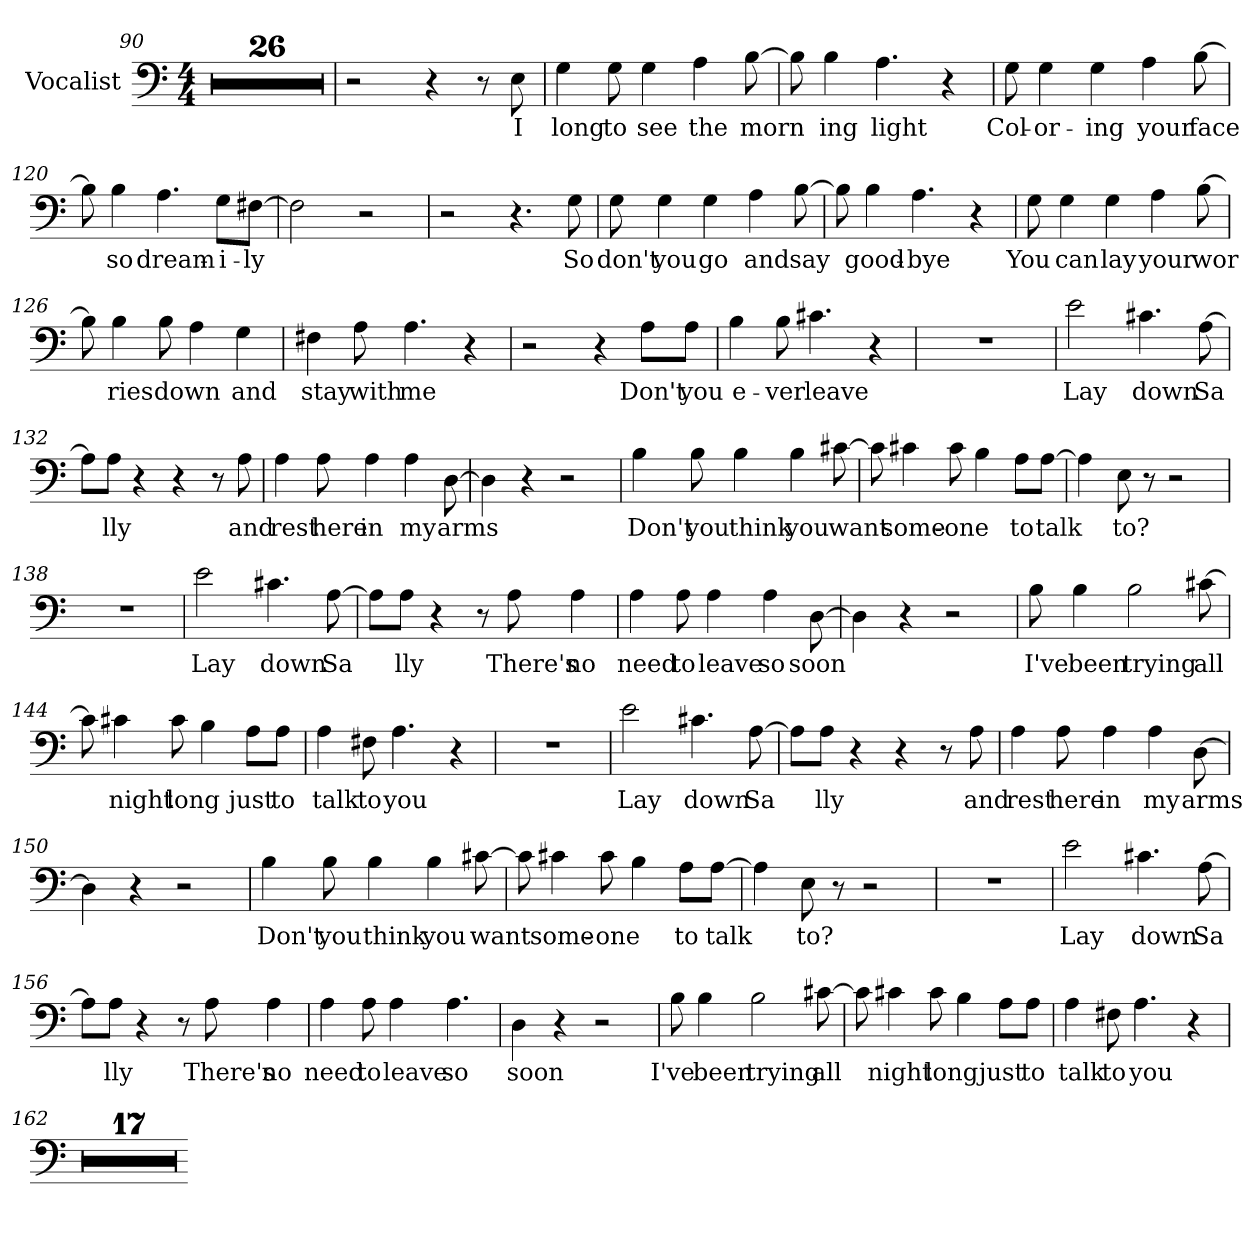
**kern	**text
*part1	*part1
*staff1	*staff1
*I"Vocalist	*
*clefF4	*
*M4/4	*
=90	=90
1r	.
=91	=91
1r	.
=92	=92
1r	.
=93	=93
1r	.
=94	=94
1r	.
=95	=95
1r	.
=96	=96
1r	.
=97	=97
1r	.
=98	=98
1r	.
=99	=99
1r	.
=100	=100
1r	.
=101	=101
1r	.
=102	=102
1r	.
=103	=103
1r	.
=104	=104
1r	.
=105	=105
1r	.
=106	=106
1r	.
=107	=107
1r	.
=108	=108
1r	.
=109	=109
1r	.
=110	=110
1r	.
=111	=111
1r	.
=112	=112
1r	.
=113	=113
1r	.
=114	=114
1r	.
=115	=115
1r	.
=116	=116
2r	.
4r	.
8r	.
8E	I
=117	=117
4G	long
8G	to
4G	see
4A	the
[8B	morn-
=118	=118
8B]	_
4B	-ing
4.A	light
4r	.
=119	=119
8G	Col-
4G	-or-
4G	-ing
4A	your
[8B	face
=120	=120
8B]	_
4B	so
4.A	dream-
8G\L	-i-
[8F#X\J	-ly
=121	=121
2F#]	_
2r	.
=122	=122
2r	.
4.r	.
8G	So
=123	=123
8G	don't
4G	you
4G	go
4A	and
[8B	say
=124	=124
8B]	_
4B	good-
4.A	-bye
4r	.
=125	=125
8G	You
4G	can
4G	lay
4A	your
[8B	wor-
=126	=126
8B]	_
4B	-ries
8B	down
4A	_
4G	and
=127	=127
4F#X	stay
8A	with
4.A	me
4r	.
=128	=128
2r	.
4r	.
8A\L	Don't
8A\J	you
=129	=129
4B	e-
8B	-ver
4.c#X	leave
4r	.
=130	=130
1r	.
=131	=131
2e	Lay
4.c#X	down
[8A	Sa-
=132	=132
8A\L]	_
8A\J	-lly
4r	.
4r	.
8r	.
8A	and
=133	=133
4A	rest
8A	here
4A	in
4A	my
[8D	arms
=134	=134
4D]	_
4r	.
2r	.
=135	=135
4B	Don't
8B	you
4B	think
4B	you
[8c#X	want
=136	=136
8c#]	_
4c#X	some-
8c#	-one
4B	_
8A\L	to
[8A\J	talk
=137	=137
4A]	_
8E	to?
8r	.
2r	.
=138	=138
1r	.
=139	=139
2e	Lay
4.c#X	down
[8A	Sa-
=140	=140
8A\L]	_
8A\J	-lly
4r	.
8r	.
8A	There's
4A	no
=141	=141
4A	need
8A	to
4A	leave
4A	so
[8D	soon
=142	=142
4D]	_
4r	.
2r	.
=143	=143
8B	I've
4B	been
2B	trying
[8c#X	all
=144	=144
8c#]	_
4c#X	night
8c#	long
4B	_
8A\L	just
8A\J	to
=145	=145
4A	talk
8F#X	to
4.A	you
4r	.
=146	=146
1r	.
=147	=147
2e	Lay
4.c#X	down
[8A	Sa-
=148	=148
8A\L]	_
8A\J	-lly
4r	.
4r	.
8r	.
8A	and
=149	=149
4A	rest
8A	here
4A	in
4A	my
[8D	arms
=150	=150
4D]	_
4r	.
2r	.
=151	=151
4B	Don't
8B	you
4B	think
4B	you
[8c#X	want
=152	=152
8c#]	_
4c#X	some-
8c#	-one
4B	_
8A\L	to
[8A\J	talk
=153	=153
4A]	_
8E	to?
8r	.
2r	.
=154	=154
1r	.
=155	=155
2e	Lay
4.c#X	down
[8A	Sa-
=156	=156
8A\L]	_
8A\J	-lly
4r	.
8r	.
8A	There's
4A	no
=157	=157
4A	need
8A	to
4A	leave
4.A	so
=158	=158
4D	soon
4r	.
2r	.
=159	=159
8B	I've
4B	been
2B	trying
[8c#X	all
=160	=160
8c#]	_
4c#X	night
8c#	long
4B	_
8A\L	just
8A\J	to
=161	=161
4A	talk
8F#X	to
4.A	you
4r	.
=162	=162
1r	.
=163	=163
1r	.
=164	=164
1r	.
=165	=165
1r	.
=166	=166
1r	.
=167	=167
1r	.
=168	=168
1r	.
=169	=169
1r	.
=170	=170
1r	.
=171	=171
1r	.
=172	=172
1r	.
=173	=173
1r	.
=174	=174
1r	.
=175	=175
1r	.
=176	=176
1r	.
=177	=177
1r	.
=178	=178
1r	.
=-	=-
*-	*-
